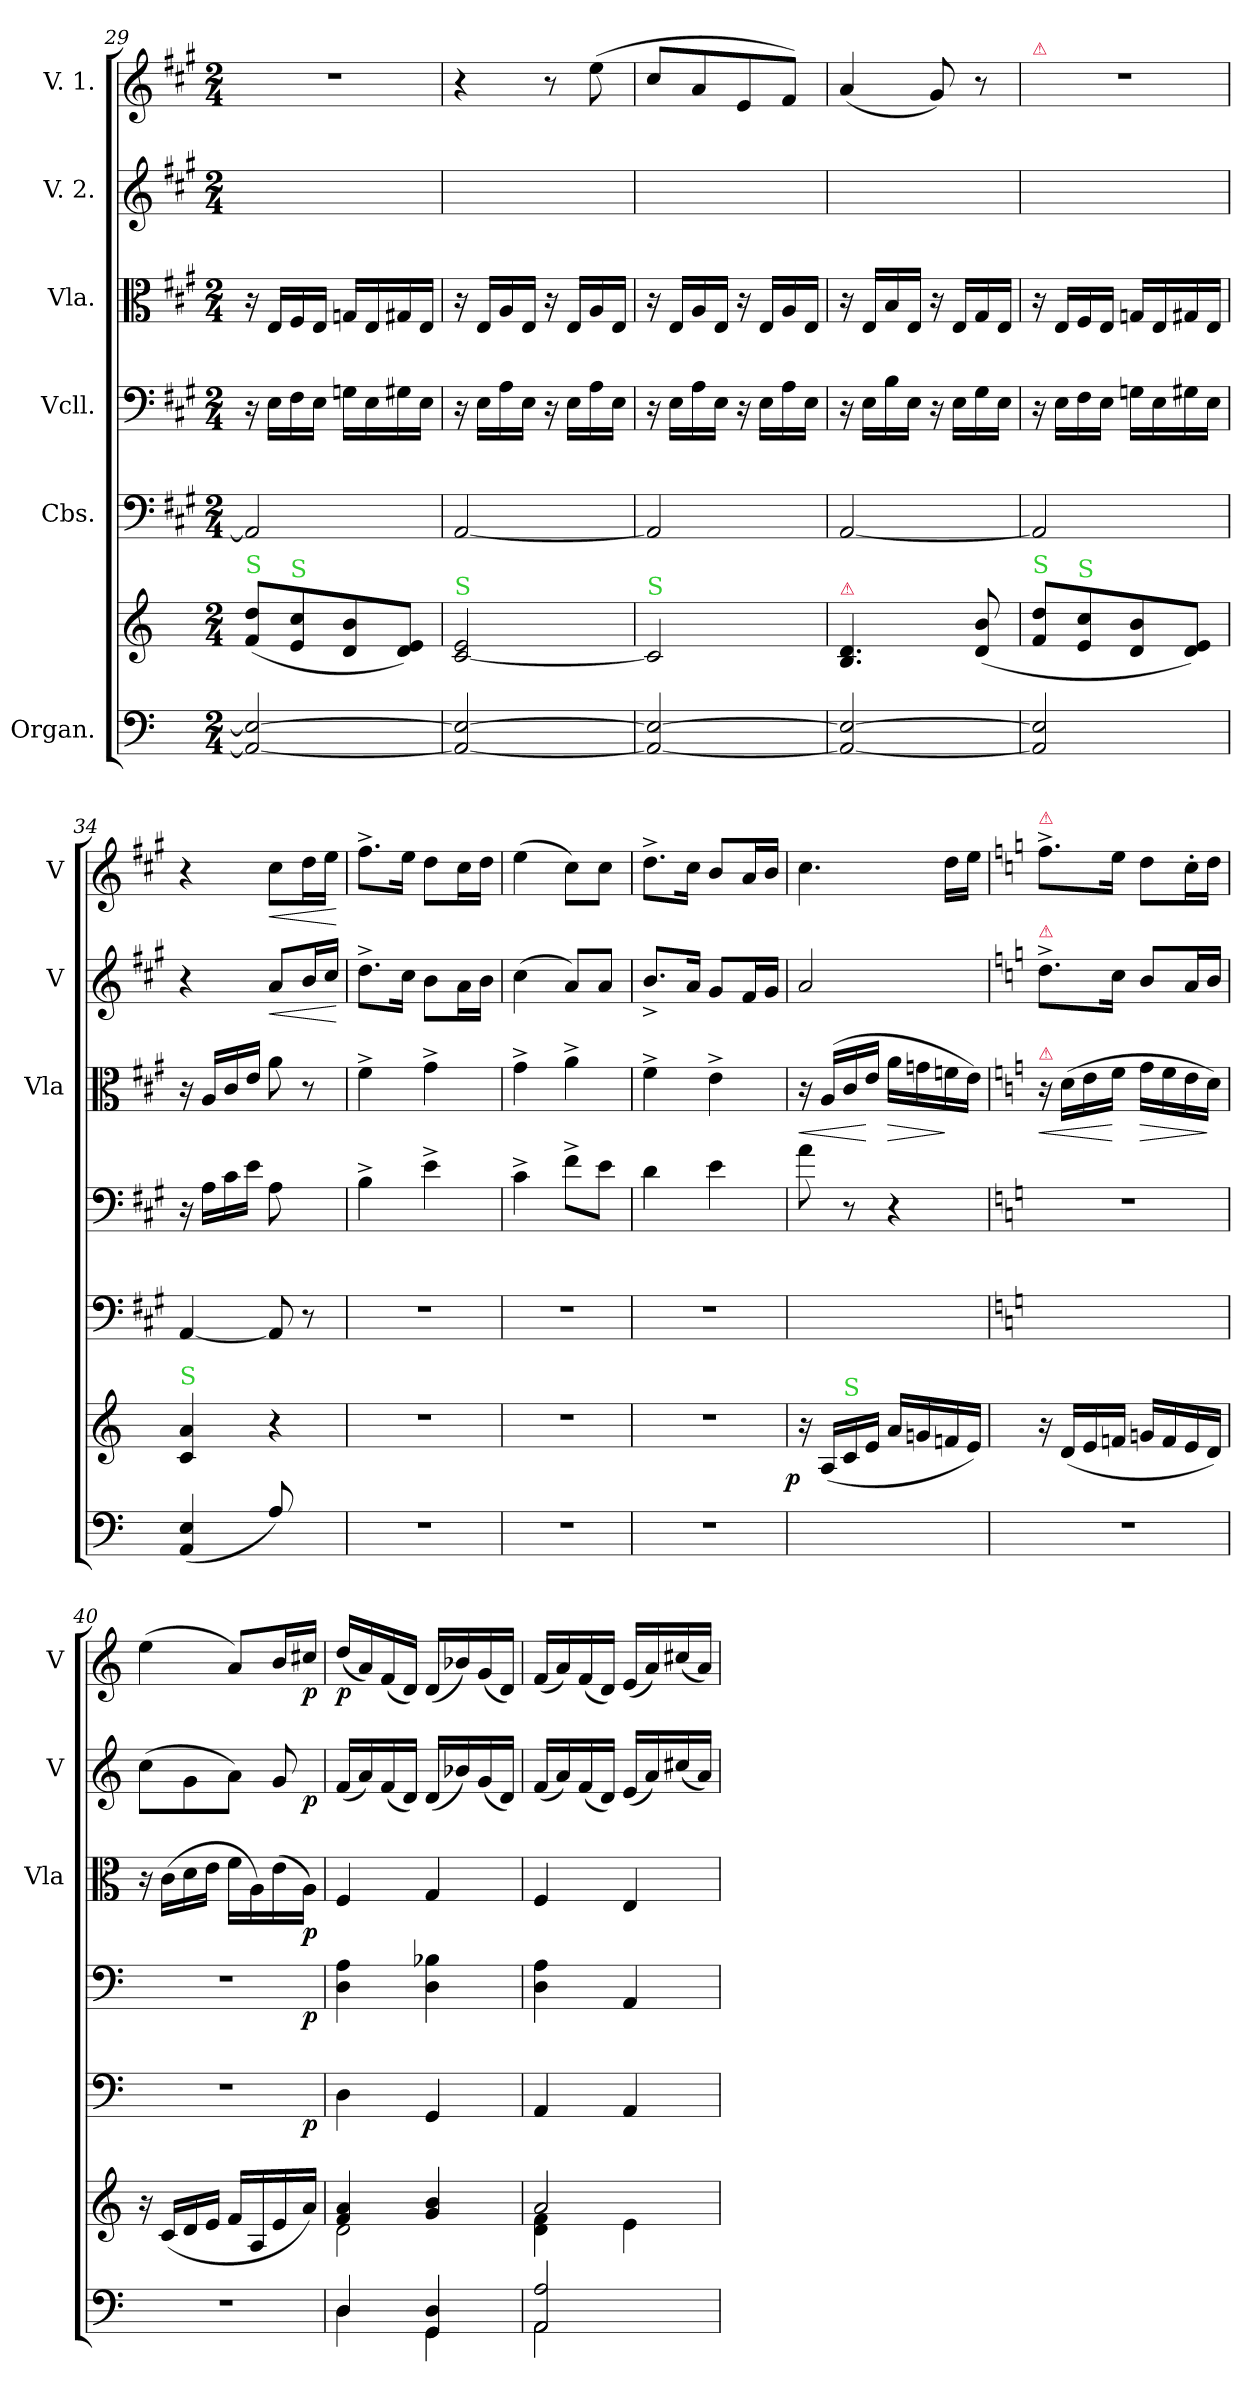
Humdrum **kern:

**kern	**kern	**dynam	**kern	**dynam	**kern	**dynam	**kern	**dynam	**kern	**dynam	**kern	**dynam
*part6	*part6	*part6	*part5	*part5	*part4	*part4	*part3	*part3	*part2	*part2	*part1	*part1
*staff7	*staff6	*staff6/7	*staff5	*staff5	*staff4	*staff4	*staff3	*staff3	*staff2	*staff2	*staff1	*staff1
*I"Organ.	*	*	*I"Cbs.	*	*I"Vcll.	*	*I"Vla.	*	*I"V. 2.	*	*I"V. 1.	*
*	*	*	*	*	*	*	*I'Vla	*	*I'V	*	*I'V	*
*clefF4	*clefG2	*	*clefF4	*	*clefF4	*	*clefC3	*	*clefG2	*	*clefG2	*
*k[]	*k[]	*	*k[f#c#g#]	*	*k[f#c#g#]	*	*k[f#c#g#]	*	*k[f#c#g#]	*	*k[f#c#g#]	*
*M2/4	*M2/4	*	*M2/4	*	*M2/4	*	*M2/4	*	*M2/4	*	*M2/4	*
=29	=29	=29	=29	=29	=29	=29	=29	=29	=29	=29	=29	=29
!	!LO:TX:a:color=limegreen:t=S	!	!	!	!	!	!	!	!	!	!	!
2AA_/ 2E_/	(8f/ 8dd/L	.	2AA/]	.	16r	.	16r	.	2ryy	.	2r	.
.	.	.	.	.	16E\LL	.	16E/LL	.	.	.	.	.
!	!LO:TX:a:color=limegreen:t=S	!	!	!	!	!	!	!	!	!	!	!
.	8e/ 8cc/	.	.	.	16F#\	.	16F#/	.	.	.	.	.
.	.	.	.	.	16E\JJ	.	16E/JJ	.	.	.	.	.
.	8d/ 8b/	.	.	.	16Gn\LL	.	16Gn/LL	.	.	.	.	.
.	.	.	.	.	16E\	.	16E/	.	.	.	.	.
.	8d/ 8e/J)	.	.	.	16G#X\	.	16G#X/	.	.	.	.	.
.	.	.	.	.	16E\JJ	.	16E/JJ	.	.	.	.	.
=30	=30	=30	=30	=30	=30	=30	=30	=30	=30	=30	=30	=30
!	!LO:TX:a:color=limegreen:t=S	!	!	!	!	!	!	!	!	!	!	!
2AA_/ 2E_/	[2c/ 2e/	.	[2AA/	.	16r	.	16r	.	4ryy	.	4r	.
.	.	.	.	.	16E\LL	.	16E/LL	.	.	.	.	.
.	.	.	.	.	16A\	.	16A/	.	.	.	.	.
.	.	.	.	.	16E\JJ	.	16E/JJ	.	.	.	.	.
.	.	.	.	.	16r	.	16r	.	8ryy	.	8r	.
.	.	.	.	.	16E\LL	.	16E/LL	.	.	.	.	.
.	.	.	.	.	16A\	.	16A/	.	8ee\yy	.	(8ee\	.
.	.	.	.	.	16E\JJ	.	16E/JJ	.	.	.	.	.
=31	=31	=31	=31	=31	=31	=31	=31	=31	=31	=31	=31	=31
!	!LO:TX:a:color=limegreen:t=S	!	!	!	!	!	!	!	!	!	!	!
2AA_/ 2E_/	2c/]	.	2AA/]	.	16r	.	16r	.	8cc#/Lyy	.	8cc#/L	.
.	.	.	.	.	16E\LL	.	16E/LL	.	.	.	.	.
.	.	.	.	.	16A\	.	16A/	.	8a/yy	.	8a/	.
.	.	.	.	.	16E\JJ	.	16E/JJ	.	.	.	.	.
.	.	.	.	.	16r	.	16r	.	8e/yy	.	8e/	.
.	.	.	.	.	16E\LL	.	16E/LL	.	.	.	.	.
.	.	.	.	.	16A\	.	16A/	.	8f#/Jyy	.	8f#/J)	.
.	.	.	.	.	16E\JJ	.	16E/JJ	.	.	.	.	.
=32	=32	=32	=32	=32	=32	=32	=32	=32	=32	=32	=32	=32
!	!LO:TX:a:color=crimson:t=⚠	!	!	!	!	!	!	!	!	!	!	!
2AA_/ 2E_/	4.B/ 4.d/	.	[2AA/	.	16r	.	16r	.	4a/yy	.	(4a/	.
.	.	.	.	.	16E\LL	.	16E/LL	.	.	.	.	.
.	.	.	.	.	16B\	.	16B/	.	.	.	.	.
.	.	.	.	.	16E\JJ	.	16E/JJ	.	.	.	.	.
.	.	.	.	.	16r	.	16r	.	8g#/yy	.	8g#/)	.
.	.	.	.	.	16E\LL	.	16E/LL	.	.	.	.	.
.	(8d/ 8b/	.	.	.	16G#\	.	16G#/	.	8ryy	.	8r	.
.	.	.	.	.	16E\JJ	.	16E/JJ	.	.	.	.	.
=33	=33	=33	=33	=33	=33	=33	=33	=33	=33	=33	=33	=33
!	!	!	!	!	!	!	!	!	!	!	!LO:TX:a:color=crimson:t=⚠	!
!	!LO:TX:a:color=limegreen:t=S	!	!	!	!	!	!	!	!	!	!	!
2AA]/ 2E]/	8f/ 8dd/L	.	2AA/]	.	16r	.	16r	.	2ryy	.	2r	.
.	.	.	.	.	16E\LL	.	16E/LL	.	.	.	.	.
!	!LO:TX:a:color=limegreen:t=S	!	!	!	!	!	!	!	!	!	!	!
.	8e/ 8cc/	.	.	.	16F#\	.	16F#/	.	.	.	.	.
.	.	.	.	.	16E\JJ	.	16E/JJ	.	.	.	.	.
.	8d/ 8b/	.	.	.	16Gn\LL	.	16Gn/LL	.	.	.	.	.
.	.	.	.	.	16E\	.	16E/	.	.	.	.	.
.	8d/ 8e/J)	.	.	.	16G#X\	.	16G#X/	.	.	.	.	.
.	.	.	.	.	16E\JJ	.	16E/JJ	.	.	.	.	.
=34	=34	=34	=34	=34	=34	=34	=34	=34	=34	=34	=34	=34
!	!LO:TX:a:color=limegreen:t=S	!	!	!	!	!	!	!	!	!	!	!
(>4AA/ 4E/	4c/ 4a/	.	[4AA/	.	16r	.	16r	.	4r	.	4r	.
.	.	.	.	.	16A\LL	.	16A/LL	.	.	.	.	.
.	.	.	.	.	16c#\	.	16c#/	.	.	.	.	.
.	.	.	.	.	16e\JJ	.	16e/JJ	.	.	.	.	.
!	!	!	!	!	!	!	!	!	!	!LO:HP:b	!	!LO:HP:b
8A/)	4r	.	8AA/]	.	8A\	.	8a\	.	8a/L	<	8cc#\L	<
8ryy	.	.	8r	.	8ryy	.	8r	.	16b/L	.	16dd\L	.
.	.	.	.	.	.	.	.	.	16cc#/JJ	.	16ee\JJ	.
.	.	.	.	.	.	.	.	.	.	[	.	[
=35	=35	=35	=35	=35	=35	=35	=35	=35	=35	=35	=35	=35
2r	2r	.	2r	.	4B^\	.	4f#^\	.	8.dd^\L	.	8.ff#^<\L	.
.	.	.	.	.	.	.	.	.	16cc#\Jk	.	16ee\Jk	.
.	.	.	.	.	4e^\	.	4g#^\	.	8b\L	.	8dd\L	.
.	.	.	.	.	.	.	.	.	16a\L	.	16cc#\L	.
.	.	.	.	.	.	.	.	.	16b\JJ	.	16dd\JJ	.
=36	=36	=36	=36	=36	=36	=36	=36	=36	=36	=36	=36	=36
2r	2r	.	2r	.	4c#^\	.	4g#^\	.	(4cc#\	.	(4ee\	.
.	.	.	.	.	8f#^\L	.	4a^\	.	8a/L)	.	8cc#\L)	.
.	.	.	.	.	8e\J	.	.	.	8a/J	.	8cc#\J	.
=37	=37	=37	=37	=37	=37	=37	=37	=37	=37	=37	=37	=37
2r	2r	.	2r	.	4d\	.	4f#^\	.	8.b^/L	.	8.dd^\L	.
.	.	.	.	.	.	.	.	.	16a/Jk	.	16cc#\Jk	.
.	.	.	.	.	4e\	.	4e^\	.	8g#/L	.	8b/L	.
.	.	.	.	.	.	.	.	.	16f#/L	.	16a/L	.
.	.	.	.	.	.	.	.	.	16g#/JJ	.	16b/JJ	.
=38	=38	=38	=38	=38	=38	=38	=38	=38	=38	=38	=38	=38
!	!	!LO:DY:rj	!	!	!	!	!	!LO:HP:b	!	!	!	!
2ryy	16r	p	2ryy	.	8a\	.	16r	<	2a/	.	4.cc#\	.
.	(16A/LL	.	.	.	.	.	(16A/LL	.	.	.	.	.
!	!LO:TX:a:color=limegreen:t=S	!	!	!	!	!	!	!	!	!	!	!
.	16c/	.	.	.	8r	.	16c#/	.	.	.	.	.
.	16e/JJ	.	.	.	.	.	16e/JJ	[	.	.	.	.
!	!	!	!	!	!	!	!	!LO:HP:b	!	!	!	!
.	16a/LL	.	.	.	4r	.	16a\LL	>	.	.	.	.
.	16gn/	.	.	.	.	.	16gn\	.	.	.	.	.
.	16fn/	.	.	.	.	.	16fn\	]	.	.	16dd\LL	.
.	16e/JJ)	.	.	.	.	.	16e\JJ)	.	.	.	16ee\JJ	.
=39	=39	=39	=39	=39	=39	=39	=39	=39	=39	=39	=39	=39
*k[]	*k[]	*	*k[]	*	*k[]	*	*k[]	*	*k[]	*	*k[]	*
!	!	!	!	!	!	!	!	!	!	!	!LO:TX:a:color=crimson:t=⚠	!
!	!	!	!	!	!	!	!	!	!LO:TX:a:color=crimson:t=⚠	!	!	!
!	!	!	!	!	!	!	!LO:TX:a:color=crimson:t=⚠	!	!	!	!	!
!	!	!	!	!	!	!	!	!LO:HP:b	!	!	!	!
2r	16r	.	2ryy	.	2r	.	16r	<	8.dd^\L	.	8.ff^\L	.
.	(16d/LL	.	.	.	.	.	(16d\LL	.	.	.	.	.
.	16e/	.	.	.	.	.	16e\	.	.	.	.	.
.	16fn/JJ	.	.	.	.	.	16f\JJ	[	16cc\Jk	.	16ee\Jk	.
!	!	!	!	!	!	!	!	!LO:HP:b	!	!	!	!
.	16gn/LL	.	.	.	.	.	16g\LL	>	8b/L	.	8dd\L	.
.	16f/	.	.	.	.	.	16f\	.	.	.	.	.
.	16e/	.	.	.	.	.	16e\	.	16a/L	.	16cc'\L	.
.	16d/JJ)	.	.	.	.	.	16d\JJ)	]	16b/JJ	.	16dd\JJ	.
=40	=40	=40	=40	=40	=40	=40	=40	=40	=40	=40	=40	=40
*^	*	*	*^	*	*^	*	*	*	*^	*	*	*
2r	4.ryy	16r	.	2r	4..ryy	.	2r	4..ryy	.	16r	.	(8cc\L	4..ryy	.	(4ee\	.
.	.	(16c/LL	.	.	.	.	.	.	.	(16c\LL	.	.	.	.	.	.
.	.	16d/	.	.	.	.	.	.	.	16d\	.	8g\	.	.	.	.
.	.	16e/JJ	.	.	.	.	.	.	.	16e\JJ	.	.	.	.	.	.
.	.	16f/LL	.	.	.	.	.	.	.	16f\LL	.	8a\J)	.	.	8a/L)	.
.	.	16A/	.	.	.	.	.	.	.	16A\)	.	.	.	.	.	.
!	!	!	!LO:DY:b=2	!	!	!	!	!	!	!	!	!	!	!	!	!
.	8ryy	16e/	pia.	.	.	.	.	.	.	(16e\	.	8g/	.	.	16b/L	.
.	.	16a/JJ)	.	.	16ryy	p.	.	16ryy	p	16A\JJ)	p	.	16ryy	p	16cc#X/JJ	p
*	*	*	*	*v	*v	*	*	*	*	*	*	*v	*v	*	*	*
*	*	*	*	*	*	*v	*v	*	*	*	*	*	*	*
=41	=41	=41	=41	=41	=41	=41	=41	=41	=41	=41	=41	=41	=41
*	*	*^	*	*	*	*	*	*	*	*	*	*	*
4D/	4D\	4f/ 4a/	2d\	.	4D\	.	4D\ 4A\	.	4F/	.	(16f/LL	.	(16dd/LL	p
.	.	.	.	.	.	.	.	.	.	.	16a/)	.	16a/)	.
.	.	.	.	.	.	.	.	.	.	.	(16f/	.	(16f/	.
.	.	.	.	.	.	.	.	.	.	.	16d/JJ)	.	16d/JJ)	.
4GG/ 4D/	4GG\	4g/ 4b/	.	.	4GG/	.	4D\ 4B-X\	.	4G/	.	(16d/LL	.	(16d/LL	.
.	.	.	.	.	.	.	.	.	.	.	16b-X/)	.	16b-X/)	.
.	.	.	.	.	.	.	.	.	.	.	(16g/	.	(16g/	.
.	.	.	.	.	.	.	.	.	.	.	16d/JJ)	.	16d/JJ)	.
=42	=42	=42	=42	=42	=42	=42	=42	=42	=42	=42	=42	=42	=42	=42
2AA/ 2A/	2AA\	2a/	4d\ 4f\	.	4AA/	.	4D\ 4A\	.	4F/	.	(16f/LL	.	(16f/LL	.
.	.	.	.	.	.	.	.	.	.	.	16a/)	.	16a/)	.
.	.	.	.	.	.	.	.	.	.	.	(16f/	.	(16f/	.
.	.	.	.	.	.	.	.	.	.	.	16d/JJ)	.	16d/JJ)	.
.	.	.	4e\	.	4AA/	.	4AA/	.	4E/	.	(16e/LL	.	(16e/LL	.
.	.	.	.	.	.	.	.	.	.	.	16a/)	.	16a/)	.
.	.	.	.	.	.	.	.	.	.	.	(16cc#X/	.	(16cc#X/	.
.	.	.	.	.	.	.	.	.	.	.	16a/JJ)	.	16a/JJ)	.
*v	*v	*	*	*	*	*	*	*	*	*	*	*	*	*
*	*v	*v	*	*	*	*	*	*	*	*	*	*	*
=	=	=	=	=	=	=	=	=	=	=	=	=
*-	*-	*-	*-	*-	*-	*-	*-	*-	*-	*-	*-	*-
